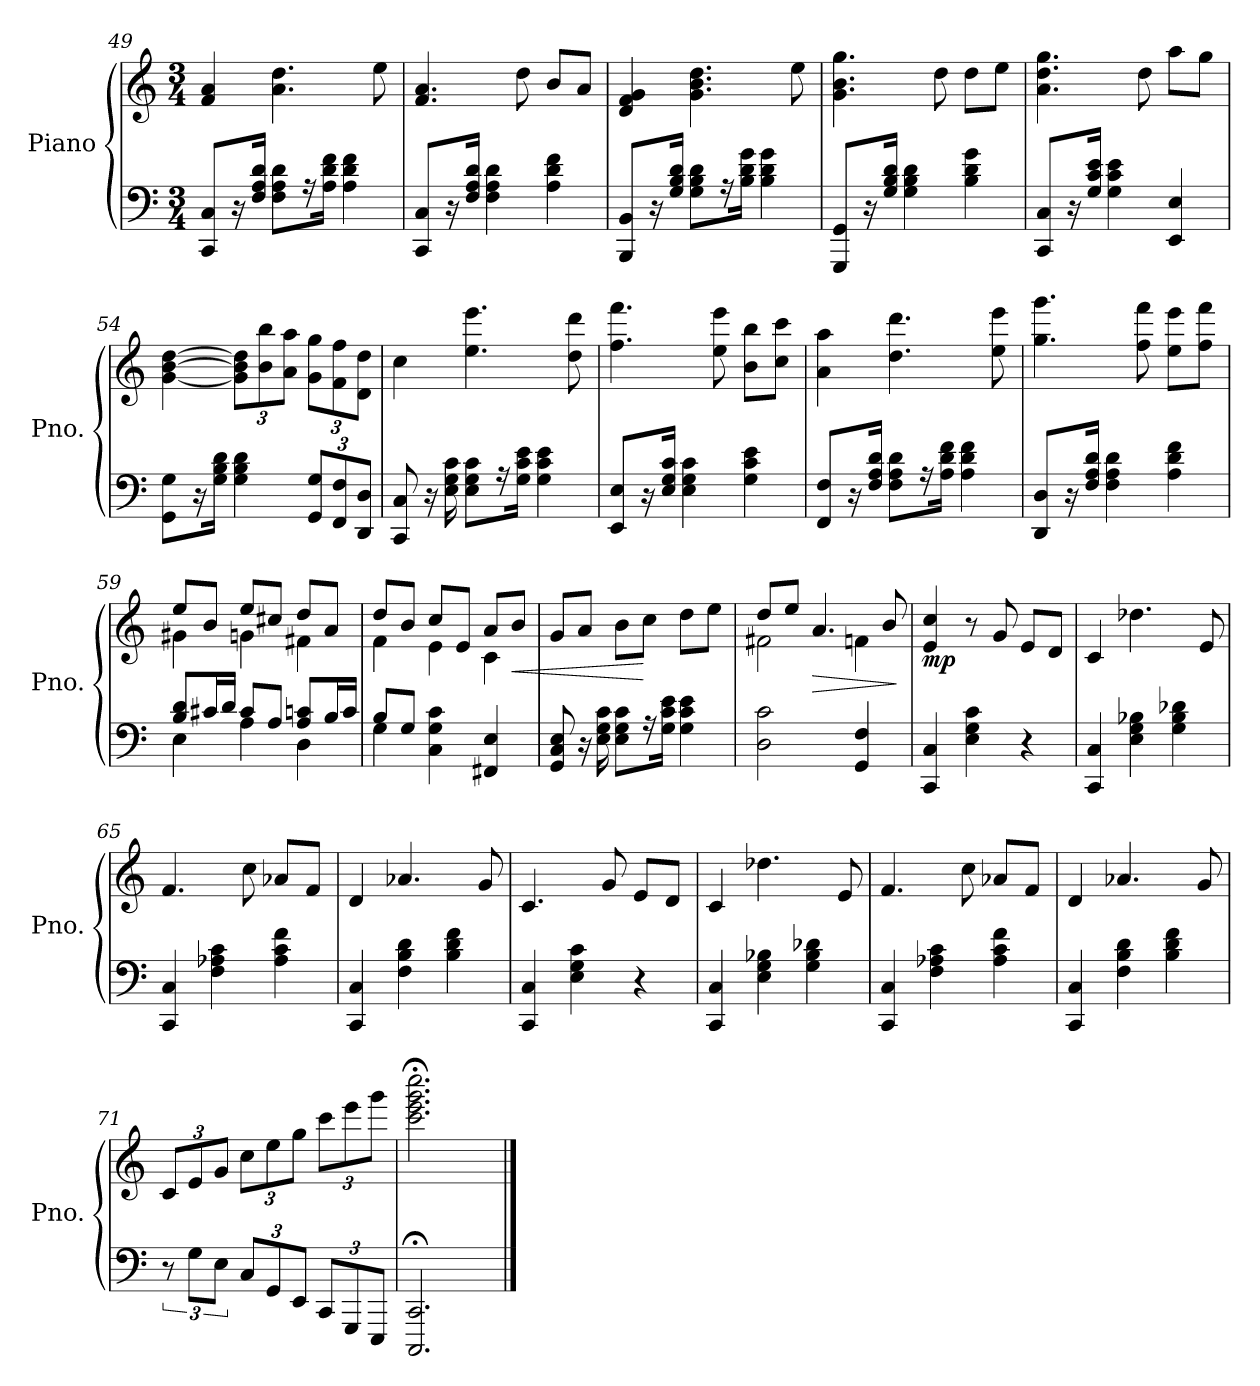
**kern	**kern	**dynam
*part1	*part1	*part1
*staff2	*staff1	*staff1/2
*I"Piano	*	*
*I'Pno.	*	*
*clefF4	*clefG2	*
*k[]	*k[]	*
*M3/4	*M3/4	*
=49	=49	=49
8CC/ 8C/L	4f/ 4a/	.
16r	.	.
16F/ 16A/ 16d/Jk	.	.
8F\ 8A\ 8d\L	4.a\ 4.dd\	.
16r	.	.
16A\ 16d\ 16f\Jk	.	.
4A\ 4d\ 4f\	.	.
.	8ee\	.
!!LO:LB:g=z
=50	=50	=50
8CC/ 8C/L	4.f/ 4.a/	.
16r	.	.
16F/ 16A/ 16d/Jk	.	.
4F\ 4A\ 4d\	.	.
.	8dd\	.
4A\ 4d\ 4f\	8b/L	.
.	8a/J	.
=51	=51	=51
8BBB/ 8BB/L	4d/ 4f/ 4g/	.
16r	.	.
16G/ 16B/ 16d/Jk	.	.
8G\ 8B\ 8d\L	4.g\ 4.b\ 4.dd\	.
16r	.	.
16B\ 16d\ 16g\Jk	.	.
4B\ 4d\ 4g\	.	.
.	8ee\	.
=52	=52	=52
8GGG/ 8GG/L	4.g\ 4.b\ 4.gg\	.
16r	.	.
16G/ 16B/ 16d/Jk	.	.
4G\ 4B\ 4d\	.	.
.	8dd\	.
4B\ 4d\ 4g\	8dd\L	.
.	8ee\J	.
!!LO:LB:g=z
=53	=53	=53
8CC/ 8C/L	4.a\ 4.dd\ 4.gg\	.
16r	.	.
16G/ 16c/ 16e/Jk	.	.
4G\ 4c\ 4e\	.	.
.	8dd\	.
4EE/ 4E/	8aa\L	.
.	8gg\J	.
=54	=54	=54
8GG\ 8G\L	[4g\ [4b\ [4dd\	.
16r	.	.
16G\ 16B\ 16d\Jk	.	.
*	*Xbrackettup	*
4G\ 4B\ 4d\	12g\] 12b\] 12dd\]L	.
.	12b\ 12bb\	.
.	12a\ 12aa\J	.
*Xbrackettup	*	*
12GG/ 12G/L	12g\ 12gg\L	.
12FF/ 12F/	12f\ 12ff\	.
12DD/ 12D/J	12d\ 12dd\J	.
!!LO:PB:g=z
=55	=55	=55
8CC/ 8C/	4cc\	.
16r	.	.
16E\ 16G\ 16c\	.	.
8E\ 8G\ 8c\L	4.ee\ 4.eee\	.
16r	.	.
16G\ 16c\ 16e\Jk	.	.
4G\ 4c\ 4e\	.	.
.	8dd\ 8ddd\	.
=56	=56	=56
8EE/ 8E/L	4.ff\ 4.fff\	.
16r	.	.
16E/ 16G/ 16c/Jk	.	.
4E\ 4G\ 4c\	.	.
.	8ee\ 8eee\	.
4G\ 4c\ 4e\	8b\ 8bb\L	.
.	8cc\ 8ccc\J	.
=57	=57	=57
8FF/ 8F/L	4a\ 4aa\	.
16r	.	.
16F/ 16A/ 16d/Jk	.	.
8F\ 8A\ 8d\L	4.dd\ 4.ddd\	.
16r	.	.
16A\ 16d\ 16f\Jk	.	.
4A\ 4d\ 4f\	.	.
.	8ee\ 8eee\	.
!!LO:LB:g=z
=58	=58	=58
8DD/ 8D/L	4.gg\ 4.ggg\	.
16r	.	.
16F/ 16A/ 16d/Jk	.	.
4F\ 4A\ 4d\	.	.
.	8ff\ 8fff\	.
4A\ 4d\ 4f\	8ee\ 8eee\L	.
.	8ff\ 8fff\J	.
=59	=59	=59
*^	*^	*
4E\	8B/ 8d/L	8ee/L	4g#X\	.
.	16c#X/L	8b/J	.	.
.	16d/JJ	.	.	.
4A\	8c#/L	8ee/L	4gn\	.
.	8A/J	8cc#X/J	.	.
4D\	8A/ 8cn/L	8dd/L	4f#X\	.
.	16B/L	8a/J	.	.
.	16c/JJ	.	.	.
!!LO:LB:g=z	!!
=60	=60	=60	=60	=60
4G\	8B/L	8dd/L	4f\	.
.	8G/J	8b/J	.	.
4C\ 4G\ 4c\	2ryy	8cc/L	4e\	.
.	.	8e/J	.	.
4FF#X/ 4E/	.	8a/L	4c\	.
!	!	!	!	!LO:HP:b
.	.	8b/J	.	<
*v	*v	*	*	*
*	*v	*v	*
=61	=61	=61
8GG/ 8C/ 8E/	8g/L	.
16r	8a/J	.
16E\ 16G\ 16c\	.	.
8E\ 8G\ 8c\L	8b\L	.
16r	8cc\J	[
16G\ 16c\ 16e\Jk	.	.
4G\ 4c\ 4e\	8dd\L	.
.	8ee\J	.
=62	=62	=62
*	*^	*
2D\ 2c\	8dd/L	2f#X\	.
.	8ee/J	.	.
!	!	!	!LO:HP:b
.	4.a/	.	>
4GG/ 4F/	.	4fn\	.
.	8b/	.	.
*	*v	*v	*
.	.	]
!!LO:LB:g=z
=63	=63	=63
!	!	!LO:DY:b
4CC/ 4C/	4e/ 4cc/	mp
4E\ 4G\ 4c\	8r	.
.	8g/	.
4r	8e/L	.
.	8d/J	.
=64	=64	=64
4CC/ 4C/	4c/	.
4E\ 4G\ 4B-X\	4.dd-X\	.
4G\ 4B-\ 4d-X\	.	.
.	8e/	.
=65	=65	=65
4CC/ 4C/	4.f/	.
4F\ 4A-X\ 4c\	.	.
.	8cc\	.
4A-\ 4c\ 4f\	8a-X/L	.
.	8f/J	.
=66	=66	=66
4CC/ 4C/	4d/	.
4F\ 4B\ 4d\	4.a-X/	.
4B\ 4d\ 4f\	.	.
.	8g/	.
!!LO:LB:g=z
=67	=67	=67
4CC/ 4C/	4.c/	.
4E\ 4G\ 4c\	.	.
.	8g/	.
4r	8e/L	.
.	8d/J	.
=68	=68	=68
4CC/ 4C/	4c/	.
4E\ 4G\ 4B-X\	4.dd-X\	.
4G\ 4B-\ 4d-X\	.	.
.	8e/	.
=69	=69	=69
4CC/ 4C/	4.f/	.
4F\ 4A-X\ 4c\	.	.
.	8cc\	.
4A-\ 4c\ 4f\	8a-X/L	.
.	8f/J	.
=70	=70	=70
4CC/ 4C/	4d/	.
4F\ 4B\ 4d\	4.a-X/	.
4B\ 4d\ 4f\	.	.
.	8g/	.
!!LO:LB:g=z
=71	=71	=71
*brackettup	*	*
12r	12c/L	.
12G\L	12e/	.
12E\J	12g/J	.
*Xbrackettup	*	*
12C/L	12cc\L	.
12GG/	12ee\	.
12EE/J	12gg\J	.
12CC/L	12ccc\L	.
12GGG/	12eee\	.
12EEE/J	12ggg\J	.
=72	=72	=72
2.CCC/;< 2.CC/;<	2.ccc\;< 2.eee\;< 2.ggg\;< 2.cccc\;<	.
==	==	==
*-	*-	*-
